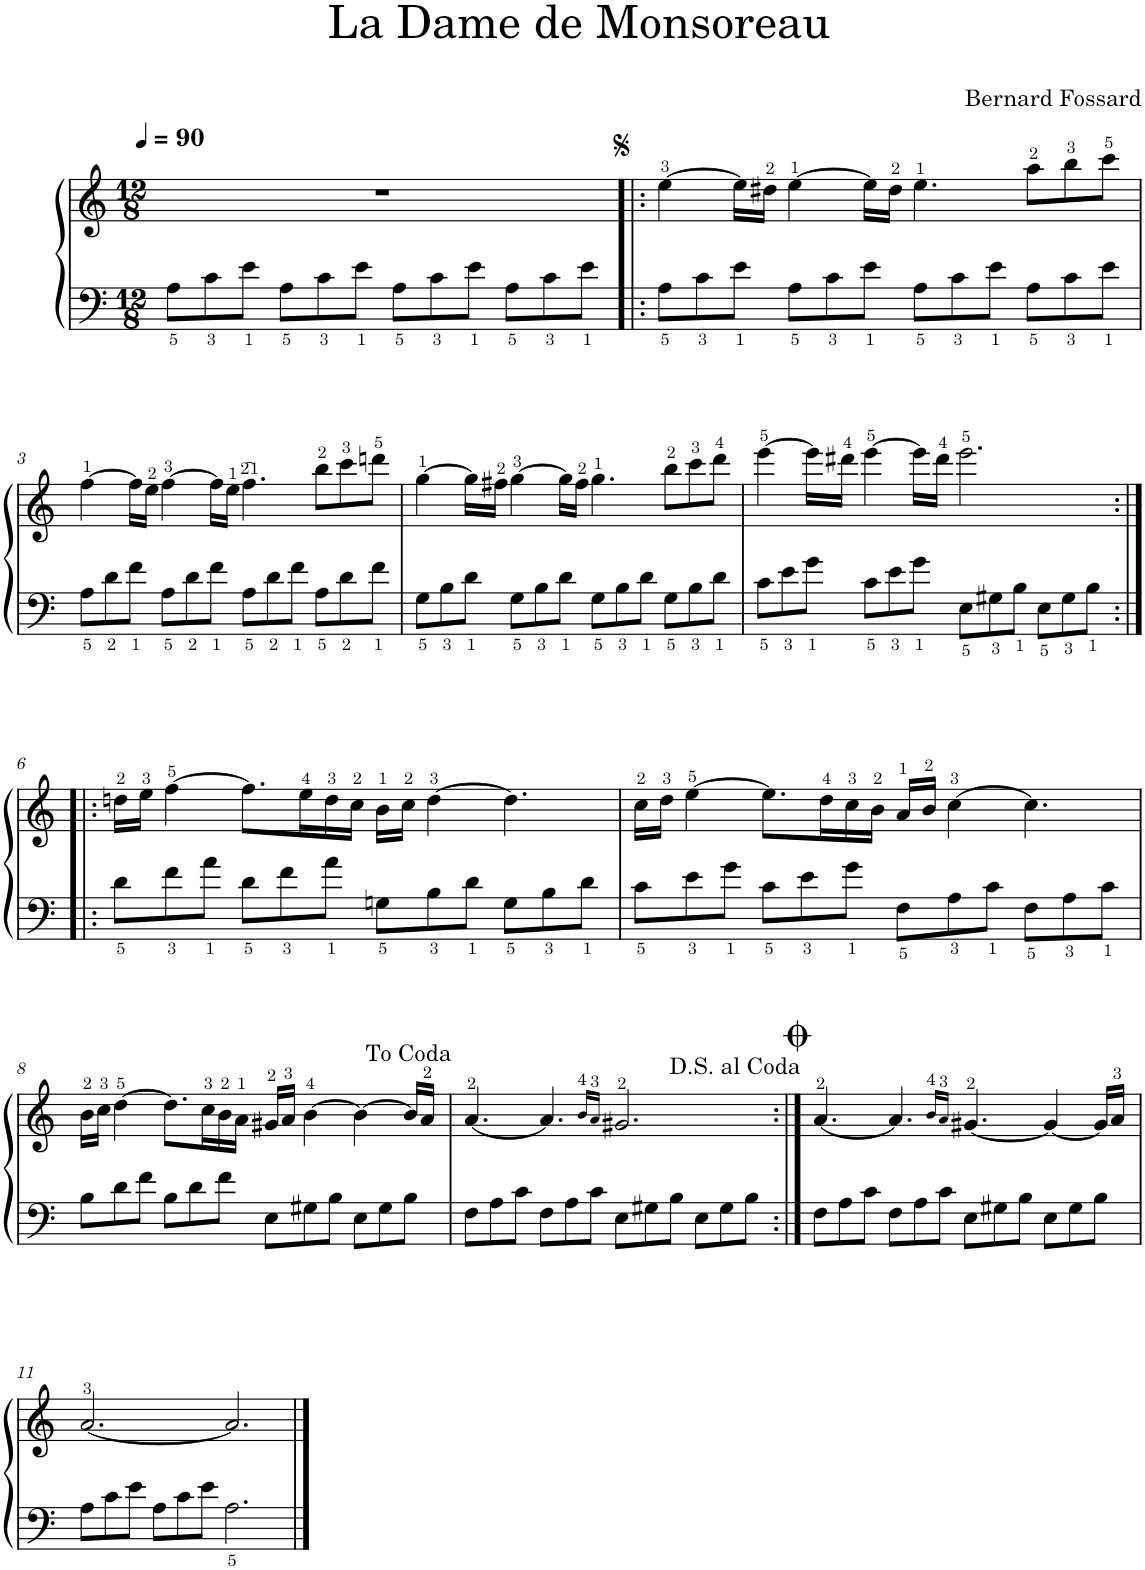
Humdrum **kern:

**kern	**kern
*part1	*part1
*staff2	*staff1
*I"P1	*
*clefF4	*clefG2
*k[]	*k[]
*M12/8	*M12/8
*MM90	*MM90
=1	=1
8A\L	1.r
8c\	.
8e\J	.
8A\L	.
8c\	.
8e\J	.
8A\L	.
8c\	.
8e\J	.
8A\L	.
8c\	.
8e\J	.
=2!|:	=2!|:
8A\L	[>4ee\
8c\	.
8e\J	16ee\LL]
.	16dd#X\JJ
8A\L	[>4ee\
8c\	.
8e\J	16ee\LL]
.	16dd#\JJ
8A\L	4.ee\
8c\	.
8e\J	.
8A\L	8aa\L
8c\	8bb\
8e\J	8ccc\J
!!LO:LB:g=z
=3	=3
8A\L	[>4ff\
8d\	.
8f\J	16ff\LL]
.	16ee\JJ
8A\L	[>4ff\
8d\	.
8f\J	16ff\LL]
.	16ee\JJ
8A\L	4.ff\
8d\	.
8f\J	.
8A\L	8bb\L
8d\	8ccc\
8f\J	8dddn\J
=4	=4
8G\L	[>4gg\
8B\	.
8d\J	16gg\LL]
.	16ff#X\JJ
8G\L	[>4gg\
8B\	.
8d\J	16gg\LL]
.	16ff#\JJ
8G\L	4.gg\
8B\	.
8d\J	.
8G\L	8bb\L
8B\	8ccc\
8d\J	8ddd\J
=5	=5
8c\L	[>4eee\
8e\	.
8g\J	16eee\LL]
.	16ddd#X\JJ
8c\L	[>4eee\
8e\	.
8g\J	16eee\LL]
.	16ddd#\JJ
8E\L	2.eee\
8G#X\	.
8B\J	.
8E\L	.
8G#\	.
8B\J	.
!!LO:LB:g=z
=6:|!|:	=6:|!|:
8d\L	16ddn\LL
.	16ee\JJ
8f\	[>4ff\
8a\J	.
8d\L	8.ff\L]
8f\	.
.	16ee\L
8a\J	16dd\
.	16cc\JJ
8Gn\L	16b\LL
.	16cc\JJ
8B\	[>4dd\
8d\J	.
8G\L	4.dd\]
8B\	.
8d\J	.
=7	=7
8c\L	16cc\LL
.	16dd\JJ
8e\	[>4ee\
8g\J	.
8c\L	8.ee\L]
8e\	.
.	16dd\L
8g\J	16cc\
.	16b\JJ
8F\L	16a/LL
.	16b/JJ
8A\	[>4cc\
8c\J	.
8F\L	4.cc\]
8A\	.
8c\J	.
!!LO:LB:g=z
=8	=8
8B\L	16b\LL
.	16cc\JJ
8d\	[>4dd\
8f\J	.
8B\L	8.dd\L]
8d\	.
.	16cc\L
8f\J	16b\
.	16a\JJ
8E\L	16g#X/LL
.	16a/JJ
8G#X\	[>4b\
8B\J	.
8E\L	4b\_
8G#\	.
8B\J	16b/LL]
.	16a/JJ
=9	=9
8F\L	[<4.a/
8A\	.
8c\J	.
8F\L	4.a/]
8A\	.
8c\J	.
.	16qb/LL
.	16qa/JJ
8E\L	2.g#X/
8G#X\	.
8B\J	.
8E\L	.
8G#\	.
8B\J	.
=10:|!	=10:|!
8F\L	[<4.a/
8A\	.
8c\J	.
8F\L	4.a/]
8A\	.
8c\J	.
.	16qb/LL
.	16qa/JJ
8E\L	[<4.g#X/
8G#X\	.
8B\J	.
8E\L	4g#/_
8G#\	.
8B\J	16g#/LL]
.	16a/JJ
!!LO:LB:g=z
=11	=11
8A\L	[<2.a/
8c\	.
8e\J	.
8A\L	.
8c\	.
8e\J	.
2.A\	2.a/]
==	==
*-	*-
